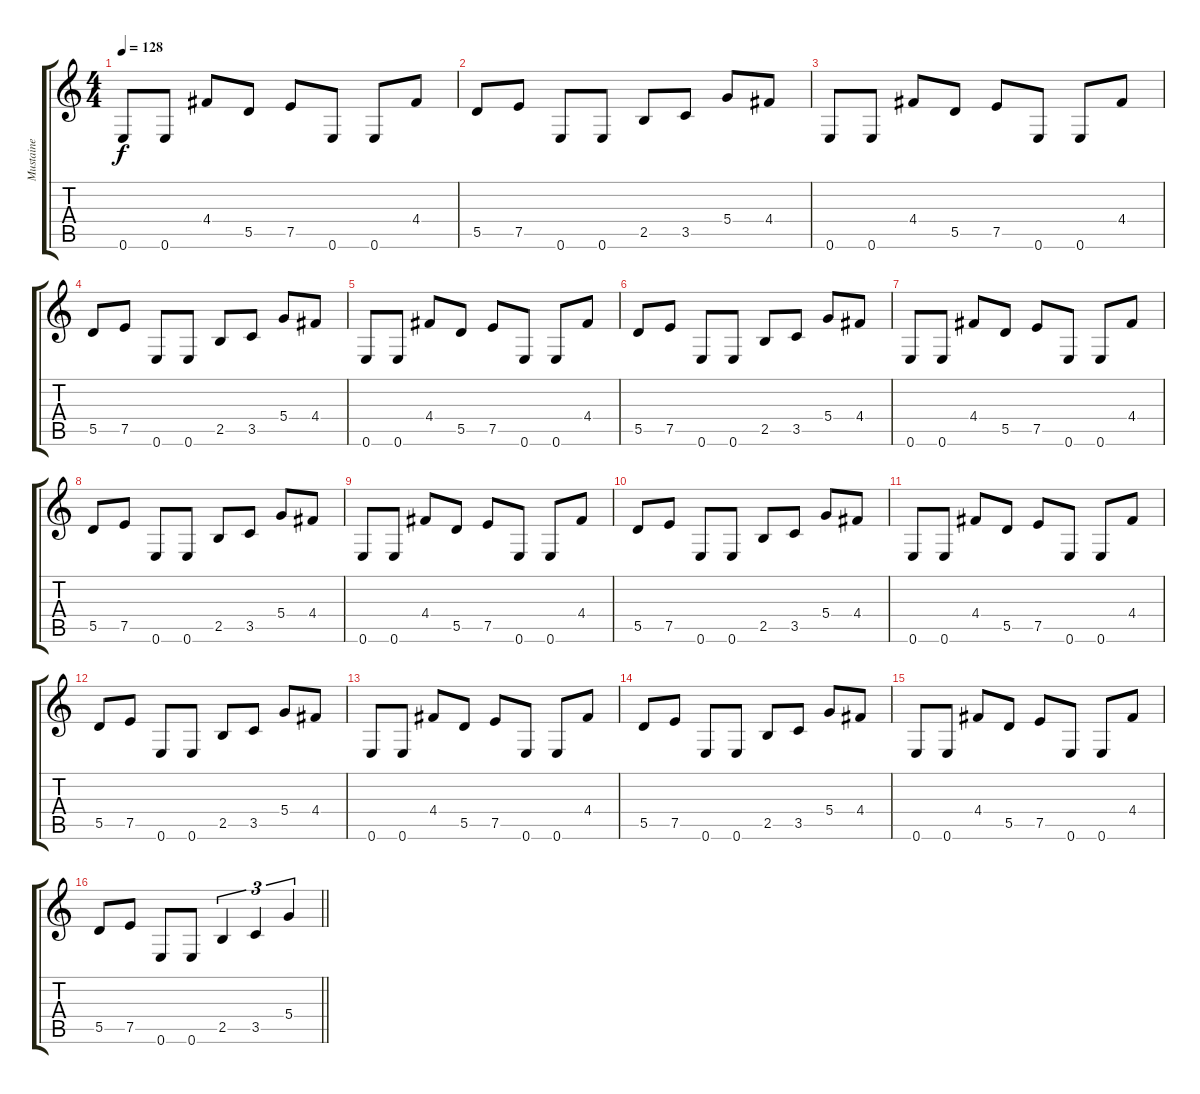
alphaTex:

\track ("Mustaine" "Mustaine") {instrument distortionguitar}
\staff {score tabs}
\tuning (E4 B3 G3 D3 A2 E2) {hide}
\ts (4 4)
\tempo 128
\clef g2
\ks c
0.6.8{dy f volume 14} 0.6.8 4.4.8 5.5.8 7.5.8 0.6.8 0.6.8 4.4.8 |
5.5.8 7.5.8 0.6.8 0.6.8 2.5.8 3.5.8 5.4.8 4.4.8 |
0.6.8 0.6.8 4.4.8 5.5.8 7.5.8 0.6.8 0.6.8 4.4.8 |
5.5.8 7.5.8 0.6.8 0.6.8 2.5.8 3.5.8 5.4.8 4.4.8 |
0.6.8 0.6.8 4.4.8 5.5.8 7.5.8 0.6.8 0.6.8 4.4.8 |
5.5.8 7.5.8 0.6.8 0.6.8 2.5.8 3.5.8 5.4.8 4.4.8 |
0.6.8 0.6.8 4.4.8 5.5.8 7.5.8 0.6.8 0.6.8 4.4.8 |
5.5.8 7.5.8 0.6.8 0.6.8 2.5.8 3.5.8 5.4.8 4.4.8 |
0.6.8 0.6.8 4.4.8 5.5.8 7.5.8 0.6.8 0.6.8 4.4.8 |
5.5.8 7.5.8 0.6.8 0.6.8 2.5.8 3.5.8 5.4.8 4.4.8 |
0.6.8 0.6.8 4.4.8 5.5.8 7.5.8 0.6.8 0.6.8 4.4.8 |
5.5.8 7.5.8 0.6.8 0.6.8 2.5.8 3.5.8 5.4.8 4.4.8 |
0.6.8 0.6.8 4.4.8 5.5.8 7.5.8 0.6.8 0.6.8 4.4.8 |
5.5.8 7.5.8 0.6.8 0.6.8 2.5.8 3.5.8 5.4.8 4.4.8 |
0.6.8 0.6.8 4.4.8 5.5.8 7.5.8 0.6.8 0.6.8 4.4.8 |
\barLineRight lightlight
5.5.8 7.5.8 0.6.8 0.6.8 2.5.4{tu (3 2)} 3.5.4{tu (3 2)} 5.4.4{tu (3 2)}
